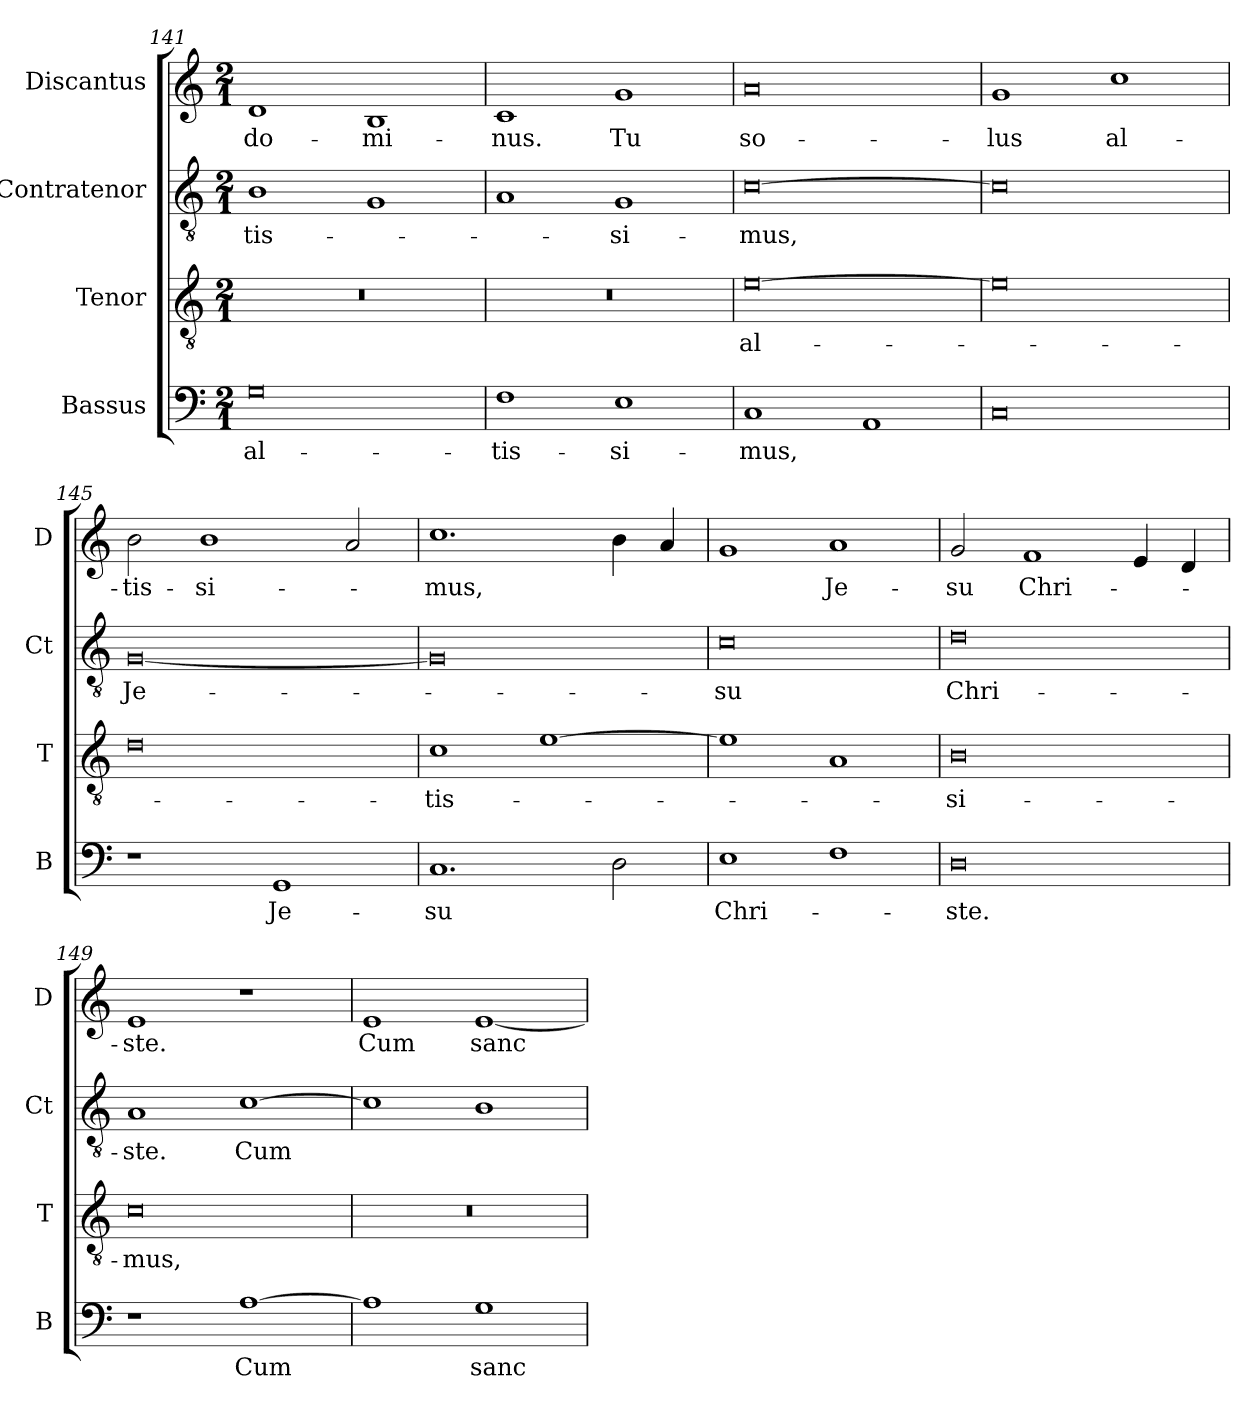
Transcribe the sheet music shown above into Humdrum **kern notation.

**kern	**text	**kern	**text	**kern	**text	**kern	**text
*part4	*part4	*part3	*part3	*part2	*part2	*part1	*part1
*staff4	*staff4	*staff3	*staff3	*staff2	*staff2	*staff1	*staff1
*I"Bassus	*	*I"Tenor	*	*I"Contratenor	*	*I"Discantus	*
*I'B	*	*I'T	*	*I'Ct	*	*I'D	*
*clefF4	*	*clefGv2	*	*clefGv2	*	*clefG2	*
*k[]	*	*k[]	*	*k[]	*	*k[]	*
*M2/1	*	*M2/1	*	*M2/1	*	*M2/1	*
=141	=141	=141	=141	=141	=141	=141	=141
0G	al-	0r	.	1B	-tis-	1d	do-
.	.	.	.	1G	.	1B	-mi-
=142	=142	=142	=142	=142	=142	=142	=142
1F	-tis-	0r	.	1A	.	1c	-nus.
1E	-si-	.	.	1G	-si-	1g	Tu
=143	=143	=143	=143	=143	=143	=143	=143
1C	-mus,	[0e	al-	[0c	-mus,	0a	so-
1AA	.	.	.	.	.	.	.
=144	=144	=144	=144	=144	=144	=144	=144
0C	.	0e]	.	0c]	.	1g	-lus
.	.	.	.	.	.	1cc	al-
=145	=145	=145	=145	=145	=145	=145	=145
1r	.	0d	.	[0G	Je-	2b\	-tis-
.	.	.	.	.	.	1b	-si-
1GG	Je-	.	.	.	.	.	.
.	.	.	.	.	.	2a/	.
=146	=146	=146	=146	=146	=146	=146	=146
1.C	-su	1c	-tis-	0G]	.	1.cc	-mus,
.	.	[1e	.	.	.	.	.
2D\	.	.	.	.	.	4b\	.
.	.	.	.	.	.	4a/	.
=147	=147	=147	=147	=147	=147	=147	=147
1E	Chri-	1e]	.	0c	-su	1g	.
1F	.	1A	.	.	.	1a	Je-
=148	=148	=148	=148	=148	=148	=148	=148
0D	-ste.	0B	-si-	0d	Chri-	2g/	-su
.	.	.	.	.	.	1f	Chri-
.	.	.	.	.	.	4e/	.
.	.	.	.	.	.	4d/	.
=149	=149	=149	=149	=149	=149	=149	=149
1r	.	0c	-mus,	1A	-ste.	1e	-ste.
[1A	Cum	.	.	[1c	Cum	1r	.
=150	=150	=150	=150	=150	=150	=150	=150
1A]	.	0r	.	1c]	.	1e	Cum
1G	sanc-	.	.	1B	.	[1e	sanc-
=	=	=	=	=	=	=	=
*-	*-	*-	*-	*-	*-	*-	*-
